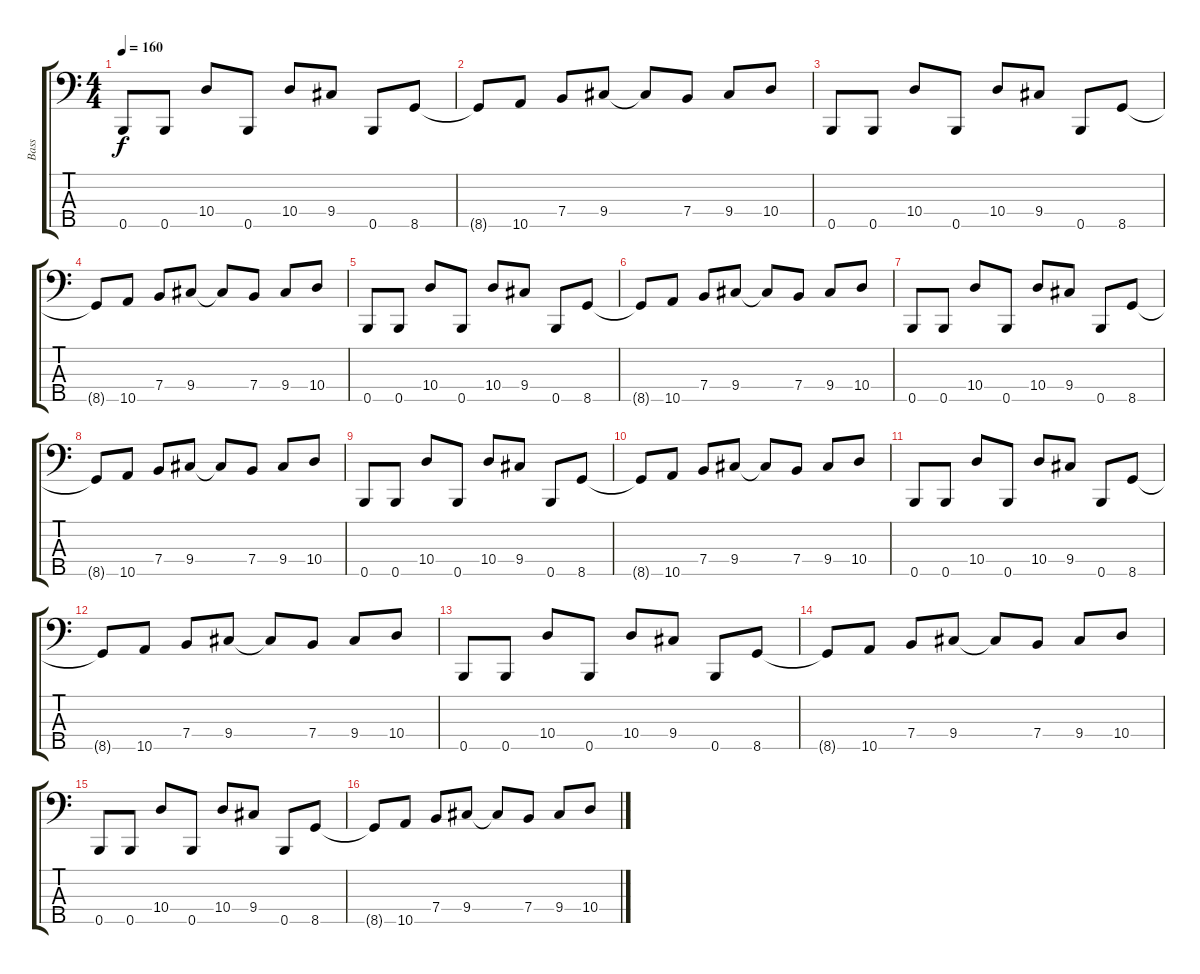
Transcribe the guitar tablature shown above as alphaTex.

\track ("Bass" "Bass") {instrument electricbasspick}
\staff {score tabs}
\tuning (G2 D2 A1 E1 B0) {hide}
\ts (4 4)
\section ("" "")
\tempo 160
\clef f4
\ks c
0.5.8{dy f} 0.5.8 10.4.8 0.5.8 10.4.8 9.4.8 0.5.8 8.5.8 |
8.5{t}.8 10.5.8 7.4.8 9.4.8 9.4{t}.8 7.4.8 9.4.8 10.4.8 |
0.5.8 0.5.8 10.4.8 0.5.8 10.4.8 9.4.8 0.5.8 8.5.8 |
8.5{t}.8 10.5.8 7.4.8 9.4.8 9.4{t}.8 7.4.8 9.4.8 10.4.8 |
0.5.8 0.5.8 10.4.8 0.5.8 10.4.8 9.4.8 0.5.8 8.5.8 |
8.5{t}.8 10.5.8 7.4.8 9.4.8 9.4{t}.8 7.4.8 9.4.8 10.4.8 |
0.5.8 0.5.8 10.4.8 0.5.8 10.4.8 9.4.8 0.5.8 8.5.8 |
8.5{t}.8 10.5.8 7.4.8 9.4.8 9.4{t}.8 7.4.8 9.4.8 10.4.8 |
0.5.8 0.5.8 10.4.8 0.5.8 10.4.8 9.4.8 0.5.8 8.5.8 |
8.5{t}.8 10.5.8 7.4.8 9.4.8 9.4{t}.8 7.4.8 9.4.8 10.4.8 |
0.5.8 0.5.8 10.4.8 0.5.8 10.4.8 9.4.8 0.5.8 8.5.8 |
8.5{t}.8 10.5.8 7.4.8 9.4.8 9.4{t}.8 7.4.8 9.4.8 10.4.8 |
0.5.8 0.5.8 10.4.8 0.5.8 10.4.8 9.4.8 0.5.8 8.5.8 |
8.5{t}.8 10.5.8 7.4.8 9.4.8 9.4{t}.8 7.4.8 9.4.8 10.4.8 |
0.5.8 0.5.8 10.4.8 0.5.8 10.4.8 9.4.8 0.5.8 8.5.8 |
8.5{t}.8 10.5.8 7.4.8 9.4.8 9.4{t}.8 7.4.8 9.4.8 10.4.8
